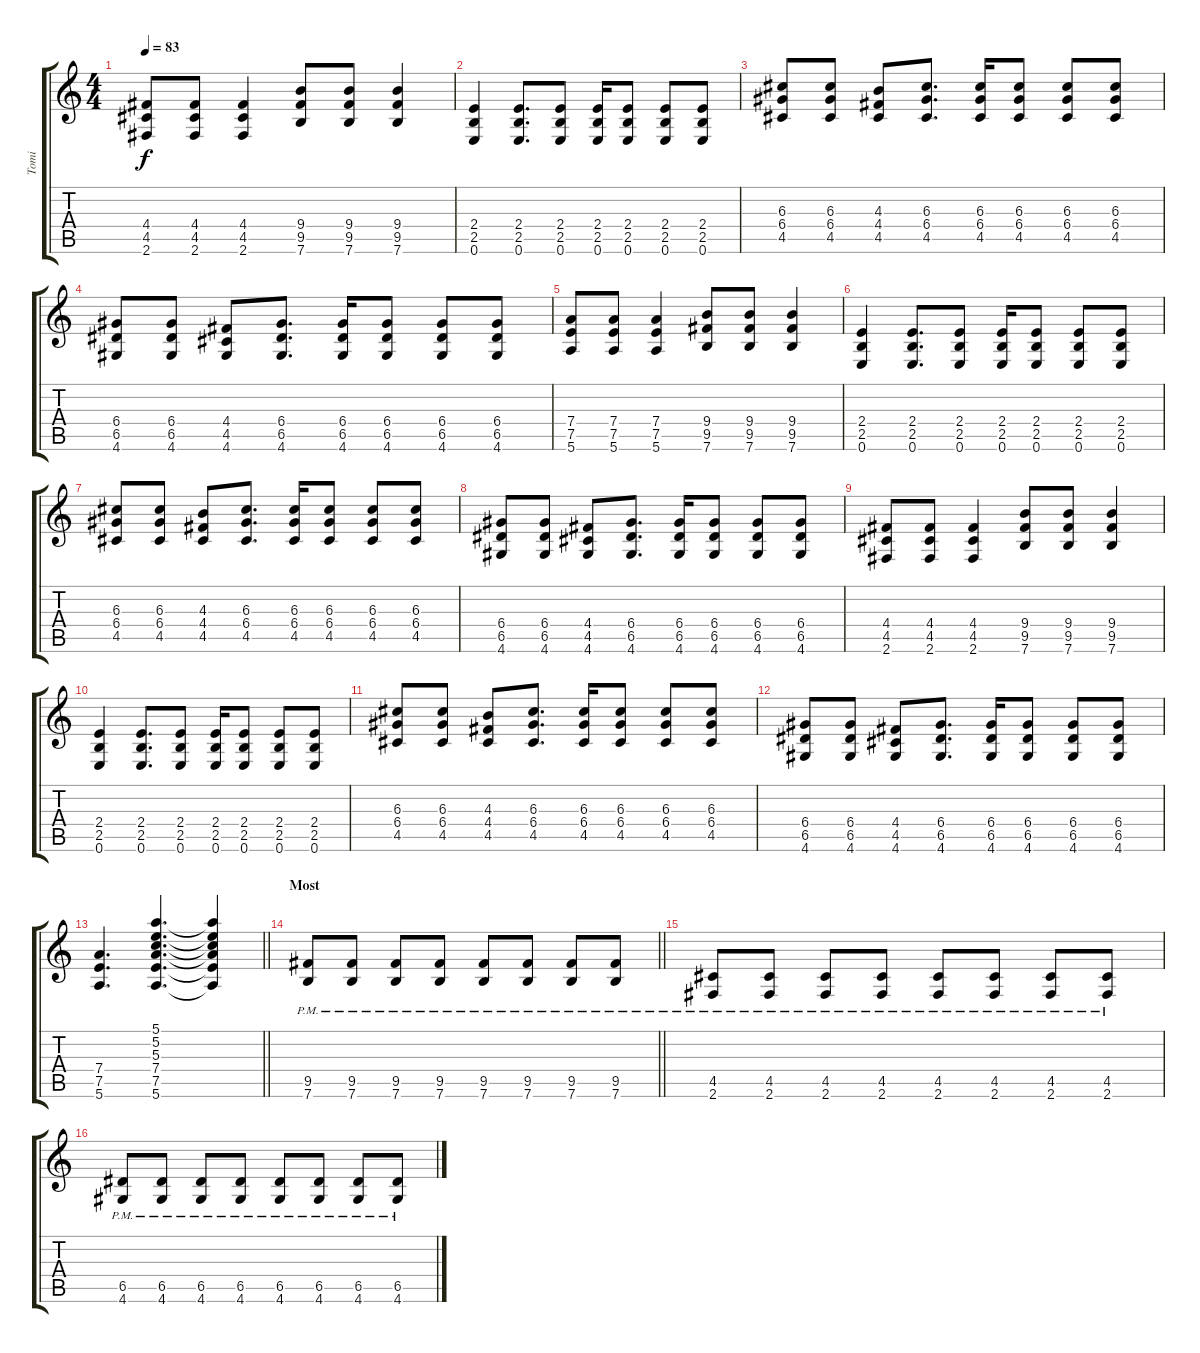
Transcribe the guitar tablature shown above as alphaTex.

\track ("Tomi" "Tomi") {instrument electricguitarclean}
\staff {score tabs}
\tuning (E4 B3 G3 D3 A2 E2) {hide}
\ts (4 4)
\tempo 83
\clef g2
\ks c
(4.4 4.5 2.6).8{dy f} (4.4 4.5 2.6).8 (4.4 4.5 2.6).4 (9.4 9.5 7.6).8 (9.4 9.5 7.6).8 (9.4 9.5 7.6).4 |
(2.4 2.5 0.6).4 (2.4 2.5 0.6).8{d} (2.4 2.5 0.6).8 (2.4 2.5 0.6).16 (2.4 2.5 0.6).8 (2.4 2.5 0.6).8 (2.4 2.5 0.6).8 |
(6.3 6.4 4.5).8 (6.3 6.4 4.5).8 (4.3 4.4 4.5).8 (6.3 6.4 4.5).8{d} (6.3 6.4 4.5).16 (6.3 6.4 4.5).8 (6.3 6.4 4.5).8 (6.3 6.4 4.5).8 |
(6.4 6.5 4.6).8 (6.4 6.5 4.6).8 (4.4 4.5 4.6).8 (6.4 6.5 4.6).8{d} (6.4 6.5 4.6).16 (6.4 6.5 4.6).8 (6.4 6.5 4.6).8 (6.4 6.5 4.6).8 |
(7.4 7.5 5.6).8 (7.4 7.5 5.6).8 (7.4 7.5 5.6).4 (9.4 9.5 7.6).8 (9.4 9.5 7.6).8 (9.4 9.5 7.6).4 |
(2.4 2.5 0.6).4 (2.4 2.5 0.6).8{d} (2.4 2.5 0.6).8 (2.4 2.5 0.6).16 (2.4 2.5 0.6).8 (2.4 2.5 0.6).8 (2.4 2.5 0.6).8 |
(6.3 6.4 4.5).8 (6.3 6.4 4.5).8 (4.3 4.4 4.5).8 (6.3 6.4 4.5).8{d} (6.3 6.4 4.5).16 (6.3 6.4 4.5).8 (6.3 6.4 4.5).8 (6.3 6.4 4.5).8 |
(6.4 6.5 4.6).8 (6.4 6.5 4.6).8 (4.4 4.5 4.6).8 (6.4 6.5 4.6).8{d} (6.4 6.5 4.6).16 (6.4 6.5 4.6).8 (6.4 6.5 4.6).8 (6.4 6.5 4.6).8 |
(4.4 4.5 2.6).8 (4.4 4.5 2.6).8 (4.4 4.5 2.6).4 (9.4 9.5 7.6).8 (9.4 9.5 7.6).8 (9.4 9.5 7.6).4 |
(2.4 2.5 0.6).4 (2.4 2.5 0.6).8{d} (2.4 2.5 0.6).8 (2.4 2.5 0.6).16 (2.4 2.5 0.6).8 (2.4 2.5 0.6).8 (2.4 2.5 0.6).8 |
(6.3 6.4 4.5).8 (6.3 6.4 4.5).8 (4.3 4.4 4.5).8 (6.3 6.4 4.5).8{d} (6.3 6.4 4.5).16 (6.3 6.4 4.5).8 (6.3 6.4 4.5).8 (6.3 6.4 4.5).8 |
(6.4 6.5 4.6).8 (6.4 6.5 4.6).8 (4.4 4.5 4.6).8 (6.4 6.5 4.6).8{d} (6.4 6.5 4.6).16 (6.4 6.5 4.6).8 (6.4 6.5 4.6).8 (6.4 6.5 4.6).8 |
\barLineRight lightlight
(7.4 7.5 5.6).4{d} (5.1 5.2 5.3 7.4 7.5 5.6).4{d} (5.1{t} 5.2{t} 5.3{t} 7.4{t} 7.5{t} 5.6{t}).4 |
\section ("" "Most")
\barLineRight lightlight
(9.5{pm} 7.6{pm}).8 (9.5{pm} 7.6{pm}).8 (9.5{pm} 7.6{pm}).8 (9.5{pm} 7.6{pm}).8 (9.5{pm} 7.6{pm}).8 (9.5{pm} 7.6{pm}).8 (9.5{pm} 7.6{pm}).8 (9.5{pm} 7.6{pm}).8 |
(4.5{pm} 2.6{pm}).8 (4.5{pm} 2.6{pm}).8 (4.5{pm} 2.6{pm}).8 (4.5{pm} 2.6{pm}).8 (4.5{pm} 2.6{pm}).8 (4.5{pm} 2.6{pm}).8 (4.5{pm} 2.6{pm}).8 (4.5{pm} 2.6{pm}).8 |
(6.5{pm} 4.6{pm}).8 (6.5{pm} 4.6{pm}).8 (6.5{pm} 4.6{pm}).8 (6.5{pm} 4.6{pm}).8 (6.5{pm} 4.6{pm}).8 (6.5{pm} 4.6{pm}).8 (6.5{pm} 4.6{pm}).8 (6.5{pm} 4.6{pm}).8
